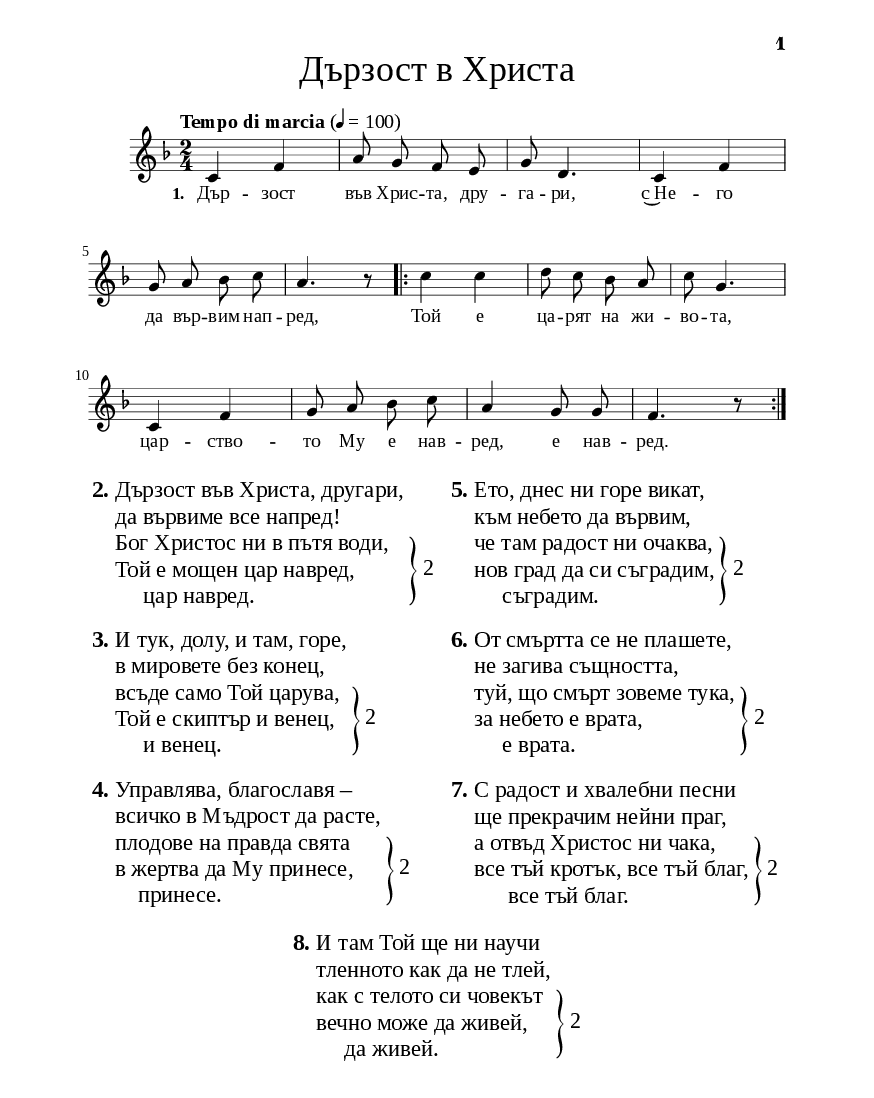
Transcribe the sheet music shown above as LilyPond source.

\version "2.24.4"

% include paper part and global functions
\include "include/globals.ily"

"rightBraces052" = \markup {
  \column {
    % repeat braces
    \translate #'(0 . -9.5 )
    \right-brace #33
  }
  \column {
    % repeat numbers
    \translate #'(0 . -10 )
    2
  }
}


\bookpart {
  \label #'ref052
  \tocItem \markup "Дързост в Христа"
  \include "include/bookpart-paper.ily"
  \score {
    \include "include/score-layout.ily"

    \new Voice \absolute  {
      \clef treble
      \key f \major
      \time 2/4
      \tempoFunc "Tempo di marcia" 4 "100"
      \autoBeamOff
      \autoBeamOff
      c'4 f' | a'8 g' f' e' | g'8 d'4. | c'4 f' \break |
      g'8 a' bes' c'' | a'4. r8 \bar ".|:"
      | c''4 c'' | d''8 c'' bes' a' | c''8 g'4. \break |
      c'4  f'4 | g'8 a' bes' c'' a'4 g'8 g' | f'4. r8 \bar ":|."
      \break
    }

    \addlyrics {
      \set stanza = "1. " Дър -- зост във Хрис -- та, дру -- га -- ри, с~Не -- го
      да вър -- вим нап -- ред, Той е ца -- рят на жи -- во -- та,
      цар -- ство -- то Му е нав -- ред, е нав -- ред.
    }

    \header {
      title = \titleFunc #'ref_desc_9 "Дързост в Христа" "Dărzost v Hrista"
    }

    \midi{}

  } % score

  \markup \abs-fontsize #11 \override #`(baseline-skip . ,bgCoupletBaselineSkip){
    \fill-line {
      \hspace #0.1
      \column {
        \line {
          \bold "2."
          \column {
            "Дързост във Христа, другари,"
            "да вървиме все напред!"
            "Бог Христос ни в пътя води,"
            "Той е мощен цар навред,"
            "     цар навред."
          } \"rightBraces052"
        }
        \vspace #1
        \line {
          \bold "3."
          \column {
            "И тук, долу, и там, горе,"
            "в мировете без конец,"
            "всъде само Той царува,"
            "Той е скиптър и венец,"
            "     и венец."
          }\"rightBraces052"
        }
        \vspace #1
        \line {
          \bold "4."
          \column {
            "Управлява, благославя –"
            "всичко в Мъдрост да расте,"
            "плодове на правда свята"
            "в жертва да Му принесе,"
            "    принесе."
          }\"rightBraces052"
        }
      }
      \hspace #0.1
      % adds horizontal spacing between columns
      \column {
        \line {
          \bold "5."
          \column {
            "Ето, днес ни горе викат,"
            "към небето да вървим,"
            "че там радост ни очаква,"
            "нов град да си съградим,"
            "     съградим."
          }\"rightBraces052"
        }
        % adds vertical spacing between verses
        \vspace #1
        \line {
          \bold "6."
          \column {
            "От смъртта се не плашете,"
            "не загива същността,"
            "туй, що смърт зовеме тука,"
            "за небето е врата,"
            "     е врата."
          }\"rightBraces052"
        }
        \vspace #1
        \line {
          \bold "7."
          \column {
            "С радост и хвалебни песни"
            "ще прекрачим нейни праг,"
            "а отвъд Христос ни чака,"
            "все тъй кротък, все тъй благ,"
            "      все тъй благ."
          }\"rightBraces052"
        }
      }\hspace #0.1
    }
  }

  \markup \abs-fontsize #11 \override #`(baseline-skip . ,bgCoupletBaselineSkip){
    \fill-line {
      \column {
        \vspace #1
        \line {
          \bold "8."
          \column {
            "И там Той ще ни научи"
            "тленното как да не тлей,"
            "как с телото си човекът"
            "вечно може да живей,"
            "     да живей."
          }\"rightBraces052"
        }
      }
    }
  }




} % bookpart
